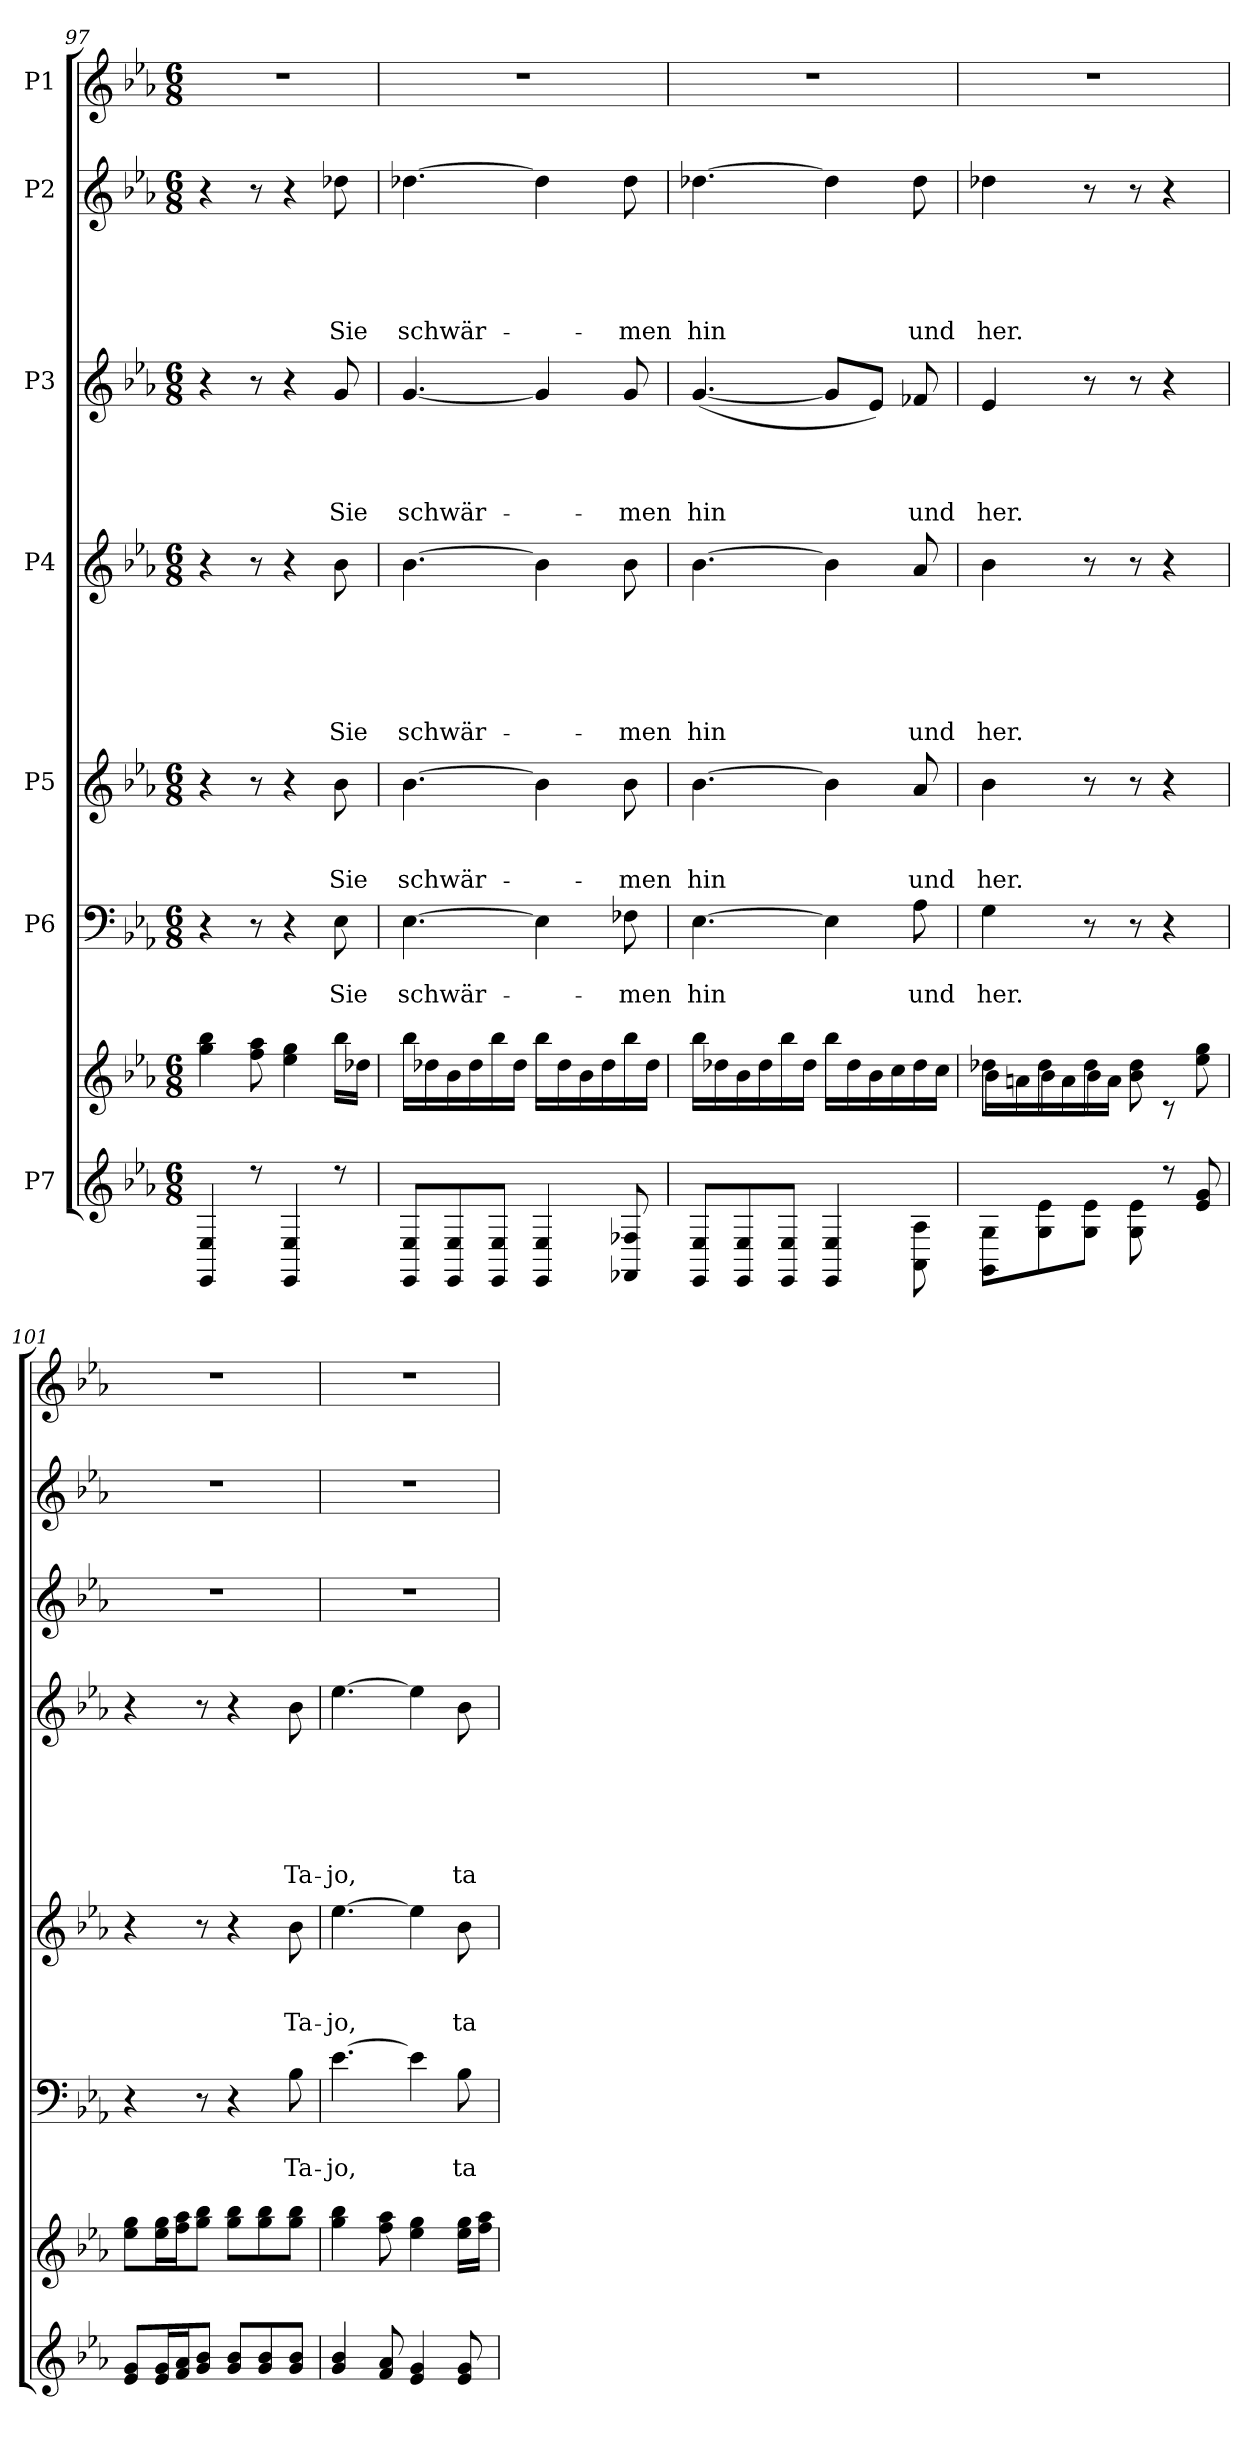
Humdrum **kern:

**kern	**kern	**kern	**text	**text	**kern	**text	**text	**text	**kern	**text	**text	**text	**text	**text	**text	**kern	**text	**text	**text	**text	**kern	**text	**text	**text	**text	**text	**kern
*part7	*part7	*part6	*part6	*part6	*part5	*part5	*part5	*part5	*part4	*part4	*part4	*part4	*part4	*part4	*part4	*part3	*part3	*part3	*part3	*part3	*part2	*part2	*part2	*part2	*part2	*part2	*part1
*staff8	*staff7	*staff6	*staff6	*staff6	*staff5	*staff5	*staff5	*staff5	*staff4	*staff4	*staff4	*staff4	*staff4	*staff4	*staff4	*staff3	*staff3	*staff3	*staff3	*staff3	*staff2	*staff2	*staff2	*staff2	*staff2	*staff2	*staff1
*I"P7	*	*I"P6	*	*	*I"P5	*	*	*	*I"P4	*	*	*	*	*	*	*I"P3	*	*	*	*	*I"P2	*	*	*	*	*	*I"P1
*clefG2	*clefG2	*clefF4	*	*	*clefG2	*	*	*	*clefG2	*	*	*	*	*	*	*clefG2	*	*	*	*	*clefG2	*	*	*	*	*	*clefG2
*	*	*	*	*	*ITrd7c12	*	*	*	*ITrd7c12	*	*	*	*	*	*	*	*	*	*	*	*	*	*	*	*	*	*ITrd7c12
*k[b-e-a-]	*k[b-e-a-]	*k[b-e-a-]	*	*	*k[b-e-a-]	*	*	*	*k[b-e-a-]	*	*	*	*	*	*	*k[b-e-a-]	*	*	*	*	*k[b-e-a-]	*	*	*	*	*	*k[b-e-a-]
*E-:	*E-:	*E-:	*	*	*E-:	*	*	*	*E-:	*	*	*	*	*	*	*E-:	*	*	*	*	*E-:	*	*	*	*	*	*E-:
*M6/8	*M6/8	*M6/8	*	*	*M6/8	*	*	*	*M6/8	*	*	*	*	*	*	*M6/8	*	*	*	*	*M6/8	*	*	*	*	*	*M6/8
=97	=97	=97	=97	=97	=97	=97	=97	=97	=97	=97	=97	=97	=97	=97	=97	=97	=97	=97	=97	=97	=97	=97	=97	=97	=97	=97	=97
*^	*^	*	*	*	*	*	*	*	*	*	*	*	*	*	*	*	*	*	*	*	*	*	*	*	*	*	*
!	!	!	!	!	!	!	!	!	!	!	!	!	!	!	!	!	!	!	!	!	!	!	!	!	!	!	!	!	!LO:N:vis=1
4EE-/ 4E-/	2.ryy	2.ryy	4gg\ 4bb-\	4r	.	.	4r	.	.	.	4r	.	.	.	.	.	.	4r	.	.	.	.	4r	.	.	.	.	.	2.r
8r	.	.	8ff\ 8aa-\	8r	.	.	8r	.	.	.	8r	.	.	.	.	.	.	8r	.	.	.	.	8r	.	.	.	.	.	.
4EE-/ 4E-/	.	.	4ee-\ 4gg\	4r	.	.	4r	.	.	.	4r	.	.	.	.	.	.	4r	.	.	.	.	4r	.	.	.	.	.	.
!	!	!	!	!	!	!LO:LY:b	!	!	!	!LO:LY:b	!	!	!	!	!	!	!LO:LY:b	!	!	!	!	!LO:LY:b	!	!	!	!	!	!LO:LY:b	!
8r	.	.	16bb-\LL	8E-\	.	Sie	8B-\	.	.	Sie	8B-\	.	.	.	.	.	Sie	8g/	.	.	.	Sie	8dd-X\	.	.	.	.	Sie	.
.	.	.	16dd-X\JJ	.	.	.	.	.	.	.	.	.	.	.	.	.	.	.	.	.	.	.	.	.	.	.	.	.	.
=98	=98	=98	=98	=98	=98	=98	=98	=98	=98	=98	=98	=98	=98	=98	=98	=98	=98	=98	=98	=98	=98	=98	=98	=98	=98	=98	=98	=98	=98
!	!	!	!	!	!	!LO:LY:b	!	!	!	!LO:LY:b	!	!	!	!	!	!	!LO:LY:b	!	!	!	!	!LO:LY:b	!	!	!	!	!	!LO:LY:b	!LO:N:vis=1
8EE-/ 8E-/L	2.ryy	2.ryy	16bb-\LL	[>4.E-\	.	schwär-	[>4.B-\	.	.	schwär-	[>4.B-\	.	.	.	.	.	schwär-	[<4.g/	.	.	.	schwär-	[>4.dd-X\	.	.	.	.	schwär-	2.r
.	.	.	16dd-X\	.	.	.	.	.	.	.	.	.	.	.	.	.	.	.	.	.	.	.	.	.	.	.	.	.	.
8EE-/ 8E-/	.	.	16b-\	.	.	.	.	.	.	.	.	.	.	.	.	.	.	.	.	.	.	.	.	.	.	.	.	.	.
.	.	.	16dd-\	.	.	.	.	.	.	.	.	.	.	.	.	.	.	.	.	.	.	.	.	.	.	.	.	.	.
8EE-/ 8E-/J	.	.	16bb-\	.	.	.	.	.	.	.	.	.	.	.	.	.	.	.	.	.	.	.	.	.	.	.	.	.	.
.	.	.	16dd-\JJ	.	.	.	.	.	.	.	.	.	.	.	.	.	.	.	.	.	.	.	.	.	.	.	.	.	.
4EE-/ 4E-/	.	.	16bb-\LL	4E-\]	.	.	4B-\]	.	.	.	4B-\]	.	.	.	.	.	.	4g/]	.	.	.	.	4dd-\]	.	.	.	.	.	.
.	.	.	16dd-\	.	.	.	.	.	.	.	.	.	.	.	.	.	.	.	.	.	.	.	.	.	.	.	.	.	.
.	.	.	16b-\	.	.	.	.	.	.	.	.	.	.	.	.	.	.	.	.	.	.	.	.	.	.	.	.	.	.
.	.	.	16dd-\	.	.	.	.	.	.	.	.	.	.	.	.	.	.	.	.	.	.	.	.	.	.	.	.	.	.
!	!	!	!	!	!	!LO:LY:b	!	!	!	!LO:LY:b	!	!	!	!	!	!	!LO:LY:b	!	!	!	!	!LO:LY:b	!	!	!	!	!	!LO:LY:b	!
8FF-X/ 8F-X/	.	.	16bb-\	8F-X\	.	-men	8B-\	.	.	-men	8B-\	.	.	.	.	.	-men	8g/	.	.	.	-men	8dd-\	.	.	.	.	-men	.
.	.	.	16dd-\JJ	.	.	.	.	.	.	.	.	.	.	.	.	.	.	.	.	.	.	.	.	.	.	.	.	.	.
!!LO:PB:g=z
=99	=99	=99	=99	=99	=99	=99	=99	=99	=99	=99	=99	=99	=99	=99	=99	=99	=99	=99	=99	=99	=99	=99	=99	=99	=99	=99	=99	=99	=99
!	!	!	!	!	!	!LO:LY:b	!	!	!	!LO:LY:b	!	!	!	!	!	!	!LO:LY:b	!	!	!	!	!LO:LY:b	!	!	!	!	!	!LO:LY:b	!LO:N:vis=1
8EE-/ 8E-/L	2.ryy	2.ryy	16bb-\LL	[>4.E-\	.	hin	[>4.B-\	.	.	hin	[>4.B-\	.	.	.	.	.	hin	(<[<4.g/	.	.	.	hin	[>4.dd-X\	.	.	.	.	hin	2.r
.	.	.	16dd-X\	.	.	.	.	.	.	.	.	.	.	.	.	.	.	.	.	.	.	.	.	.	.	.	.	.	.
8EE-/ 8E-/	.	.	16b-\	.	.	.	.	.	.	.	.	.	.	.	.	.	.	.	.	.	.	.	.	.	.	.	.	.	.
.	.	.	16dd-\	.	.	.	.	.	.	.	.	.	.	.	.	.	.	.	.	.	.	.	.	.	.	.	.	.	.
8EE-/ 8E-/J	.	.	16bb-\	.	.	.	.	.	.	.	.	.	.	.	.	.	.	.	.	.	.	.	.	.	.	.	.	.	.
.	.	.	16dd-\JJ	.	.	.	.	.	.	.	.	.	.	.	.	.	.	.	.	.	.	.	.	.	.	.	.	.	.
4EE-/ 4E-/	.	.	16bb-\LL	4E-\]	.	.	4B-\]	.	.	.	4B-\]	.	.	.	.	.	.	8g/L]	.	.	.	.	4dd-\]	.	.	.	.	.	.
.	.	.	16dd-\	.	.	.	.	.	.	.	.	.	.	.	.	.	.	.	.	.	.	.	.	.	.	.	.	.	.
.	.	.	16b-\	.	.	.	.	.	.	.	.	.	.	.	.	.	.	8e-/J)	.	.	.	.	.	.	.	.	.	.	.
.	.	.	16cc\	.	.	.	.	.	.	.	.	.	.	.	.	.	.	.	.	.	.	.	.	.	.	.	.	.	.
!	!	!	!	!	!	!LO:LY:b	!	!	!	!LO:LY:b	!	!	!	!	!	!	!LO:LY:b	!	!	!	!	!LO:LY:b	!	!	!	!	!	!LO:LY:b	!
8AA-\ 8A-\	.	.	16dd-\	8A-\	.	und	8A-/	.	.	und	8A-/	.	.	.	.	.	und	8f-X/	.	.	.	und	8dd-\	.	.	.	.	und	.
.	.	.	16cc\JJ	.	.	.	.	.	.	.	.	.	.	.	.	.	.	.	.	.	.	.	.	.	.	.	.	.	.
=100	=100	=100	=100	=100	=100	=100	=100	=100	=100	=100	=100	=100	=100	=100	=100	=100	=100	=100	=100	=100	=100	=100	=100	=100	=100	=100	=100	=100	=100
!	!	!	!	!	!	!LO:LY:b	!	!	!	!LO:LY:b	!	!	!	!	!	!	!LO:LY:b	!	!	!	!	!LO:LY:b	!	!	!	!	!	!LO:LY:b	!LO:N:vis=1
8GG\ 8G\L	2.ryy	8dd-X\L	16b-\LL	4G\	.	her.	4B-\	.	.	her.	4B-\	.	.	.	.	.	her.	4e-/	.	.	.	her.	4dd-X\	.	.	.	.	her.	2.r
.	.	.	16an\	.	.	.	.	.	.	.	.	.	.	.	.	.	.	.	.	.	.	.	.	.	.	.	.	.	.
8G\ 8e-\	.	8dd-\	16b-\	.	.	.	.	.	.	.	.	.	.	.	.	.	.	.	.	.	.	.	.	.	.	.	.	.	.
.	.	.	16a\	.	.	.	.	.	.	.	.	.	.	.	.	.	.	.	.	.	.	.	.	.	.	.	.	.	.
8G\ 8e-\J	.	8dd-\J	16b-\	8r	.	.	8r	.	.	.	8r	.	.	.	.	.	.	8r	.	.	.	.	8r	.	.	.	.	.	.
.	.	.	16a\JJ	.	.	.	.	.	.	.	.	.	.	.	.	.	.	.	.	.	.	.	.	.	.	.	.	.	.
8G\ 8e-\	.	4.ryy	8b-\ 8dd-i\	8r	.	.	8r	.	.	.	8r	.	.	.	.	.	.	8r	.	.	.	.	8r	.	.	.	.	.	.
8r	.	.	8rc	4r	.	.	4r	.	.	.	4r	.	.	.	.	.	.	4r	.	.	.	.	4r	.	.	.	.	.	.
8e-/ 8g/	.	.	8ee-\ 8gg\	.	.	.	.	.	.	.	.	.	.	.	.	.	.	.	.	.	.	.	.	.	.	.	.	.	.
=101	=101	=101	=101	=101	=101	=101	=101	=101	=101	=101	=101	=101	=101	=101	=101	=101	=101	=101	=101	=101	=101	=101	=101	=101	=101	=101	=101	=101	=101
!	!	!	!	!	!	!	!	!	!	!	!	!	!	!	!	!	!	!LO:N:vis=1	!	!	!	!	!LO:N:vis=1	!	!	!	!	!	!LO:N:vis=1
8e-/ 8g/L	2.ryy	2.ryy	8ee-\ 8gg\L	4r	.	.	4r	.	.	.	4r	.	.	.	.	.	.	2.r	.	.	.	.	2.r	.	.	.	.	.	2.r
16e-/ 16g/L	.	.	16ee-\ 16gg\L	.	.	.	.	.	.	.	.	.	.	.	.	.	.	.	.	.	.	.	.	.	.	.	.	.	.
16f/ 16a-/J	.	.	16ff\ 16aa-\J	.	.	.	.	.	.	.	.	.	.	.	.	.	.	.	.	.	.	.	.	.	.	.	.	.	.
8g/ 8b-/J	.	.	8gg\ 8bb-\J	8r	.	.	8r	.	.	.	8r	.	.	.	.	.	.	.	.	.	.	.	.	.	.	.	.	.	.
8g/ 8b-/L	.	.	8gg\ 8bb-\L	4r	.	.	4r	.	.	.	4r	.	.	.	.	.	.	.	.	.	.	.	.	.	.	.	.	.	.
8g/ 8b-/	.	.	8gg\ 8bb-\	.	.	.	.	.	.	.	.	.	.	.	.	.	.	.	.	.	.	.	.	.	.	.	.	.	.
!	!	!	!	!	!	!LO:LY:b	!	!	!	!LO:LY:b	!	!	!	!	!	!	!LO:LY:b	!	!	!	!	!	!	!	!	!	!	!	!
8g/ 8b-/J	.	.	8gg\ 8bb-\J	8B-\	.	Ta-	8B-\	.	.	Ta-	8B-\	.	.	.	.	.	Ta-	.	.	.	.	.	.	.	.	.	.	.	.
=102	=102	=102	=102	=102	=102	=102	=102	=102	=102	=102	=102	=102	=102	=102	=102	=102	=102	=102	=102	=102	=102	=102	=102	=102	=102	=102	=102	=102	=102
!	!	!	!	!	!	!LO:LY:b	!	!	!	!LO:LY:b	!	!	!	!	!	!	!LO:LY:b	!LO:N:vis=1	!	!	!	!	!LO:N:vis=1	!	!	!	!	!	!LO:N:vis=1
4g/ 4b-/	2.ryy	2.ryy	4gg\ 4bb-\	[>4.e-\	.	-jo,	[>4.e-\	.	.	-jo,	[>4.e-\	.	.	.	.	.	-jo,	2.r	.	.	.	.	2.r	.	.	.	.	.	2.r
8f/ 8a-/	.	.	8ff\ 8aa-\	.	.	.	.	.	.	.	.	.	.	.	.	.	.	.	.	.	.	.	.	.	.	.	.	.	.
4e-/ 4g/	.	.	4ee-\ 4gg\	4e-\]	.	.	4e-\]	.	.	.	4e-\]	.	.	.	.	.	.	.	.	.	.	.	.	.	.	.	.	.	.
!	!	!	!	!	!	!LO:LY:b	!	!	!	!LO:LY:b	!	!	!	!	!	!	!LO:LY:b	!	!	!	!	!	!	!	!	!	!	!	!
8e-/ 8g/	.	.	16ee-\ 16gg\LL	8B-\	.	ta-	8B-\	.	.	ta-	8B-\	.	.	.	.	.	ta-	.	.	.	.	.	.	.	.	.	.	.	.
.	.	.	16ff\ 16aa-\JJ	.	.	.	.	.	.	.	.	.	.	.	.	.	.	.	.	.	.	.	.	.	.	.	.	.	.
*v	*v	*	*	*	*	*	*	*	*	*	*	*	*	*	*	*	*	*	*	*	*	*	*	*	*	*	*	*	*
*	*v	*v	*	*	*	*	*	*	*	*	*	*	*	*	*	*	*	*	*	*	*	*	*	*	*	*	*	*
=	=	=	=	=	=	=	=	=	=	=	=	=	=	=	=	=	=	=	=	=	=	=	=	=	=	=	=
*-	*-	*-	*-	*-	*-	*-	*-	*-	*-	*-	*-	*-	*-	*-	*-	*-	*-	*-	*-	*-	*-	*-	*-	*-	*-	*-	*-
